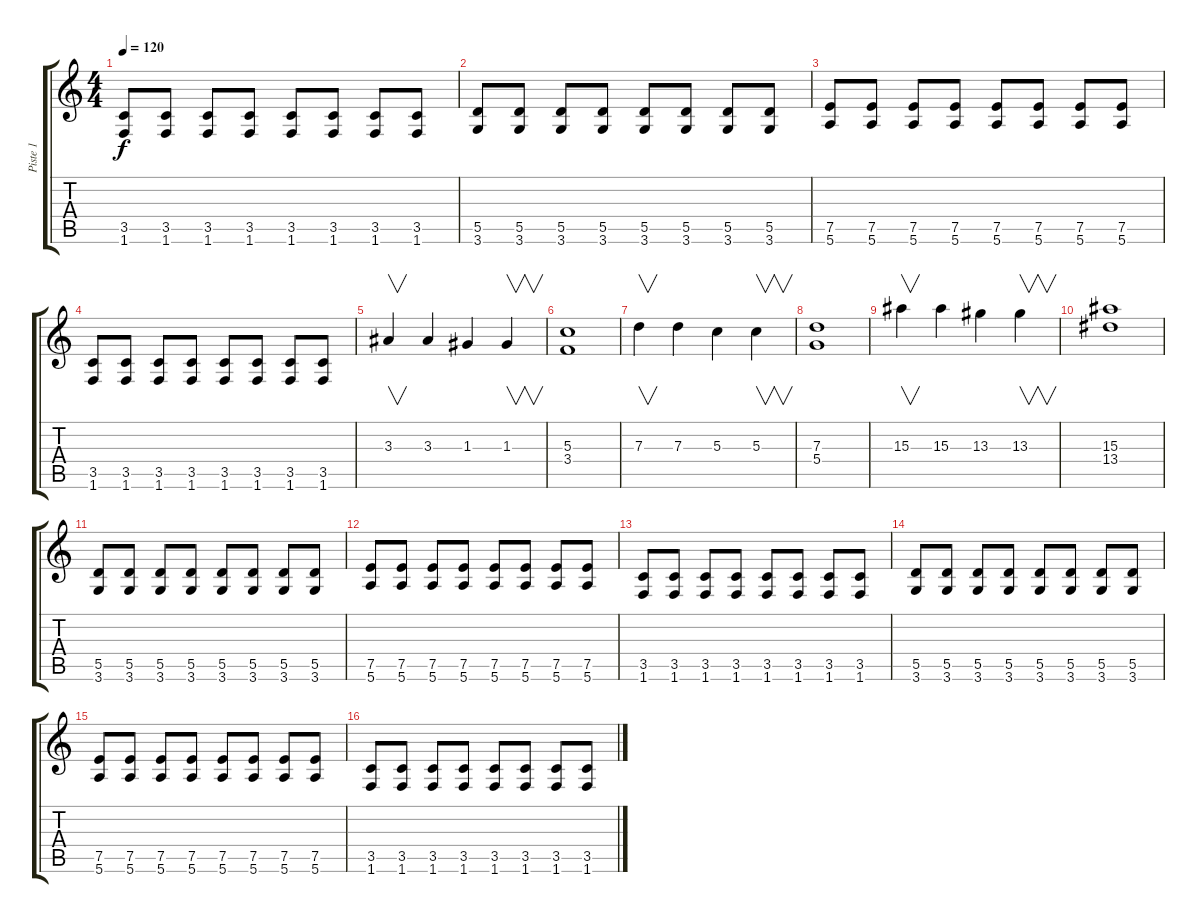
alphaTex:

\track ("Piste 1" "Piste 1") {instrument distortionguitar}
\staff {score tabs}
\tuning (E4 B3 G3 D3 A2 E2) {hide}
\ts (4 4)
\tempo 120
\clef g2
\ks c
(3.5 1.6).8{dy f} (3.5 1.6).8 (3.5 1.6).8 (3.5 1.6).8 (3.5 1.6).8 (3.5 1.6).8 (3.5 1.6).8 (3.5 1.6).8 |
(5.5 3.6).8 (5.5 3.6).8 (5.5 3.6).8 (5.5 3.6).8 (5.5 3.6).8 (5.5 3.6).8 (5.5 3.6).8 (5.5 3.6).8 |
(7.5 5.6).8 (7.5 5.6).8 (7.5 5.6).8 (7.5 5.6).8 (7.5 5.6).8 (7.5 5.6).8 (7.5 5.6).8 (7.5 5.6).8 |
(3.5 1.6).8 (3.5 1.6).8 (3.5 1.6).8 (3.5 1.6).8 (3.5 1.6).8 (3.5 1.6).8 (3.5 1.6).8 (3.5 1.6).8 |
3.3.4{v} 3.3.4 1.3.4 1.3.4{v} |
(5.3 3.4).1 |
7.3.4{v} 7.3.4 5.3.4 5.3.4{v} |
(7.3 5.4).1 |
15.3.4{v} 15.3.4 13.3.4 13.3.4{v} |
(15.3 13.4).1 |
(5.5 3.6).8 (5.5 3.6).8 (5.5 3.6).8 (5.5 3.6).8 (5.5 3.6).8 (5.5 3.6).8 (5.5 3.6).8 (5.5 3.6).8 |
(7.5 5.6).8 (7.5 5.6).8 (7.5 5.6).8 (7.5 5.6).8 (7.5 5.6).8 (7.5 5.6).8 (7.5 5.6).8 (7.5 5.6).8 |
(3.5 1.6).8 (3.5 1.6).8 (3.5 1.6).8 (3.5 1.6).8 (3.5 1.6).8 (3.5 1.6).8 (3.5 1.6).8 (3.5 1.6).8 |
(5.5 3.6).8 (5.5 3.6).8 (5.5 3.6).8 (5.5 3.6).8 (5.5 3.6).8 (5.5 3.6).8 (5.5 3.6).8 (5.5 3.6).8 |
(7.5 5.6).8 (7.5 5.6).8 (7.5 5.6).8 (7.5 5.6).8 (7.5 5.6).8 (7.5 5.6).8 (7.5 5.6).8 (7.5 5.6).8 |
(3.5 1.6).8 (3.5 1.6).8 (3.5 1.6).8 (3.5 1.6).8 (3.5 1.6).8 (3.5 1.6).8 (3.5 1.6).8 (3.5 1.6).8
